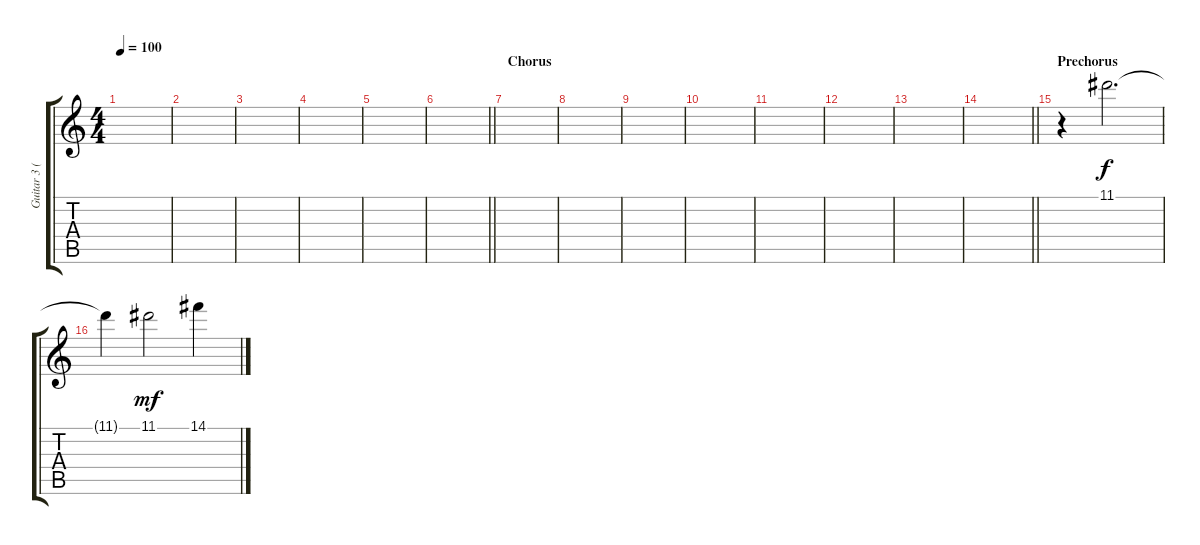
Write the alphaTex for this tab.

\track ("Guitar 3 (Dist)" "Guitar 3 (") {instrument distortionguitar}
\staff {score tabs}
\tuning (E4 B3 G3 D3 A2 E2) {hide}
\ts (4 4)
\tempo 100
\clef g2
\ks c
|
|
|
|
|
\barLineRight lightlight
|
\section ("" "Chorus")
|
|
|
|
|
|
|
\barLineRight lightlight
|
\section ("" "Prechorus")
r.4 11.1.2{d} |
11.1{t}.4{dy f} 11.1.2{dy mf} 14.1.4
